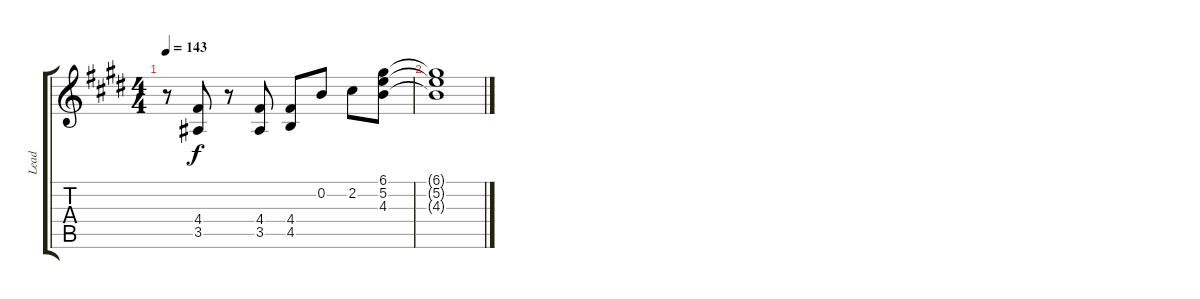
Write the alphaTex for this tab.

\track ("Lead" "Lead") {instrument distortionguitar}
\staff {score tabs}
\tuning (D4 B3 G3 D3 G2 D2) {hide}
\ts (4 4)
\tempo 143
\clef g2
\ks e
r.8{dy f} (4.4 3.5).8 r.8 (4.4 3.5).8 (4.4 4.5).8 0.2.8 2.2.8 (6.1 5.2 4.3).8 |
(6.1{t} 5.2{t} 4.3{t}).1
